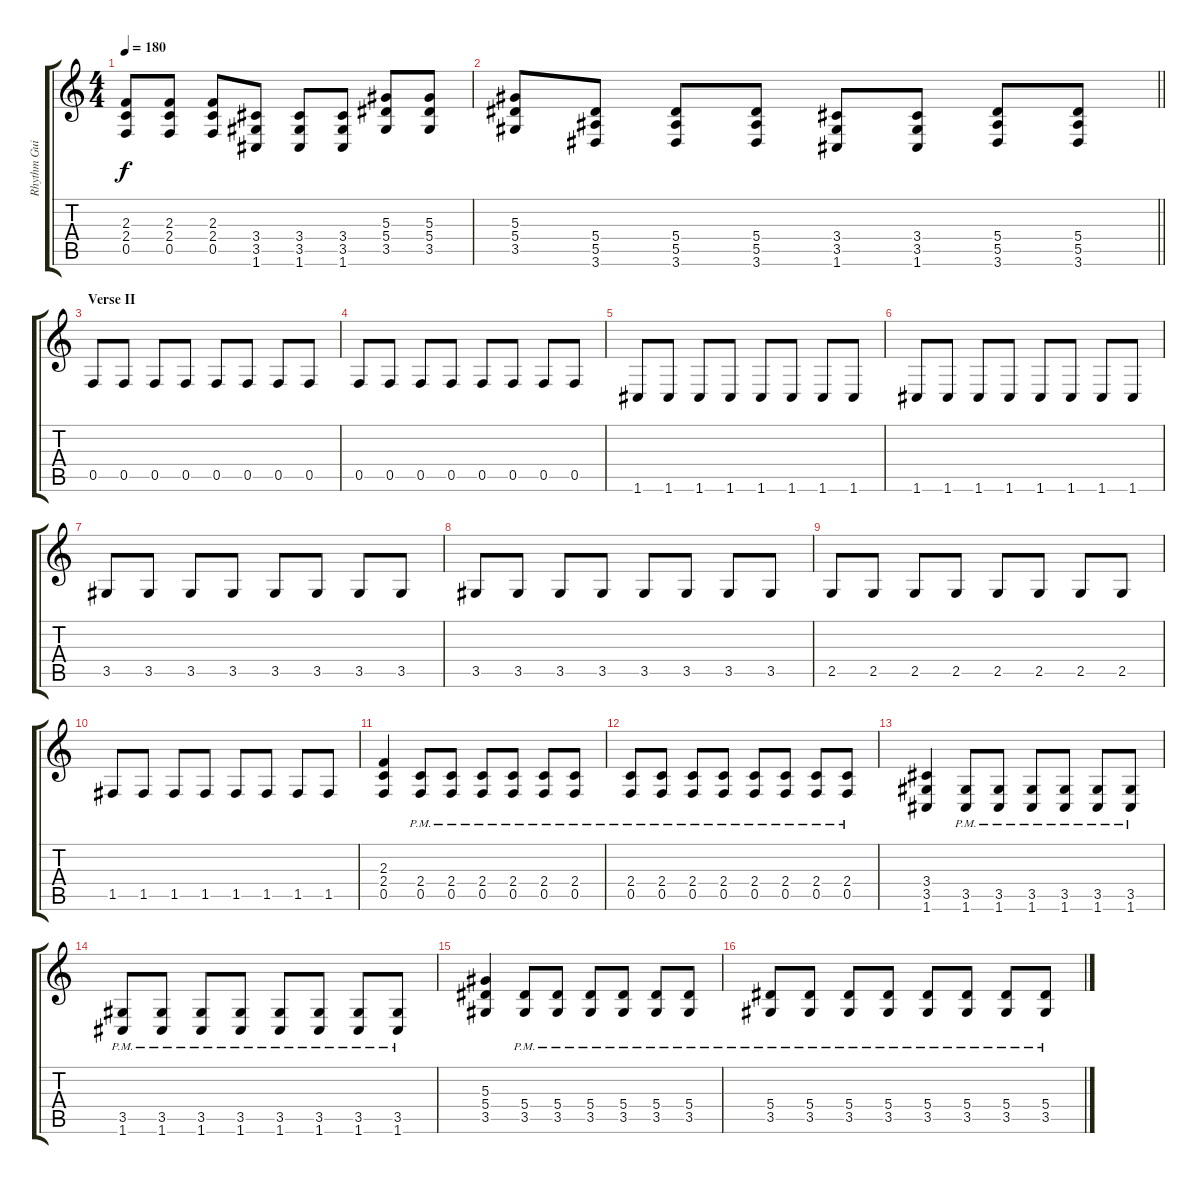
\track ("Rhythm Guitar" "Rhythm Gui") {instrument distortionguitar}
\staff {score tabs}
\tuning (C4 G3 Eb3 Bb2 F2 C2) {hide}
\ts (4 4)
\tempo 180
\clef g2
\ks c
(2.3 2.4 0.5).8{dy f} (2.3 2.4 0.5).8 (2.3 2.4 0.5).8 (3.4 3.5 1.6).8 (3.4 3.5 1.6).8 (3.4 3.5 1.6).8 (5.3 5.4 3.5).8 (5.3 5.4 3.5).8 |
\barLineRight lightlight
(5.3 5.4 3.5).8 (5.4 5.5 3.6).8 (5.4 5.5 3.6).8 (5.4 5.5 3.6).8 (3.4 3.5 1.6).8 (3.4 3.5 1.6).8 (5.4 5.5 3.6).8 (5.4 5.5 3.6).8 |
\section ("" "Verse II")
0.5.8 0.5.8 0.5.8 0.5.8 0.5.8 0.5.8 0.5.8 0.5.8 |
0.5.8 0.5.8 0.5.8 0.5.8 0.5.8 0.5.8 0.5.8 0.5.8 |
1.6.8 1.6.8 1.6.8 1.6.8 1.6.8 1.6.8 1.6.8 1.6.8 |
1.6.8 1.6.8 1.6.8 1.6.8 1.6.8 1.6.8 1.6.8 1.6.8 |
3.5.8 3.5.8 3.5.8 3.5.8 3.5.8 3.5.8 3.5.8 3.5.8 |
3.5.8 3.5.8 3.5.8 3.5.8 3.5.8 3.5.8 3.5.8 3.5.8 |
2.5.8 2.5.8 2.5.8 2.5.8 2.5.8 2.5.8 2.5.8 2.5.8 |
1.5.8 1.5.8 1.5.8 1.5.8 1.5.8 1.5.8 1.5.8 1.5.8 |
(2.3 2.4 0.5).4 (2.4{pm} 0.5{pm}).8 (2.4{pm} 0.5{pm}).8 (2.4{pm} 0.5{pm}).8 (2.4{pm} 0.5{pm}).8 (2.4{pm} 0.5{pm}).8 (2.4{pm} 0.5{pm}).8 |
(2.4{pm} 0.5{pm}).8 (2.4{pm} 0.5{pm}).8 (2.4{pm} 0.5{pm}).8 (2.4{pm} 0.5{pm}).8 (2.4{pm} 0.5{pm}).8 (2.4{pm} 0.5{pm}).8 (2.4{pm} 0.5{pm}).8 (2.4{pm} 0.5{pm}).8 |
(3.4 3.5 1.6).4 (3.5{pm} 1.6{pm}).8 (3.5{pm} 1.6{pm}).8 (3.5{pm} 1.6{pm}).8 (3.5{pm} 1.6{pm}).8 (3.5{pm} 1.6{pm}).8 (3.5{pm} 1.6{pm}).8 |
(3.5{pm} 1.6{pm}).8 (3.5{pm} 1.6{pm}).8 (3.5{pm} 1.6{pm}).8 (3.5{pm} 1.6{pm}).8 (3.5{pm} 1.6{pm}).8 (3.5{pm} 1.6{pm}).8 (3.5{pm} 1.6{pm}).8 (3.5{pm} 1.6{pm}).8 |
(5.3 5.4 3.5).4 (5.4{pm} 3.5{pm}).8 (5.4{pm} 3.5{pm}).8 (5.4{pm} 3.5{pm}).8 (5.4{pm} 3.5{pm}).8 (5.4{pm} 3.5{pm}).8 (5.4{pm} 3.5{pm}).8 |
(5.4{pm} 3.5{pm}).8 (5.4{pm} 3.5{pm}).8 (5.4{pm} 3.5{pm}).8 (5.4{pm} 3.5{pm}).8 (5.4{pm} 3.5{pm}).8 (5.4{pm} 3.5{pm}).8 (5.4{pm} 3.5{pm}).8 (5.4{pm} 3.5{pm}).8
